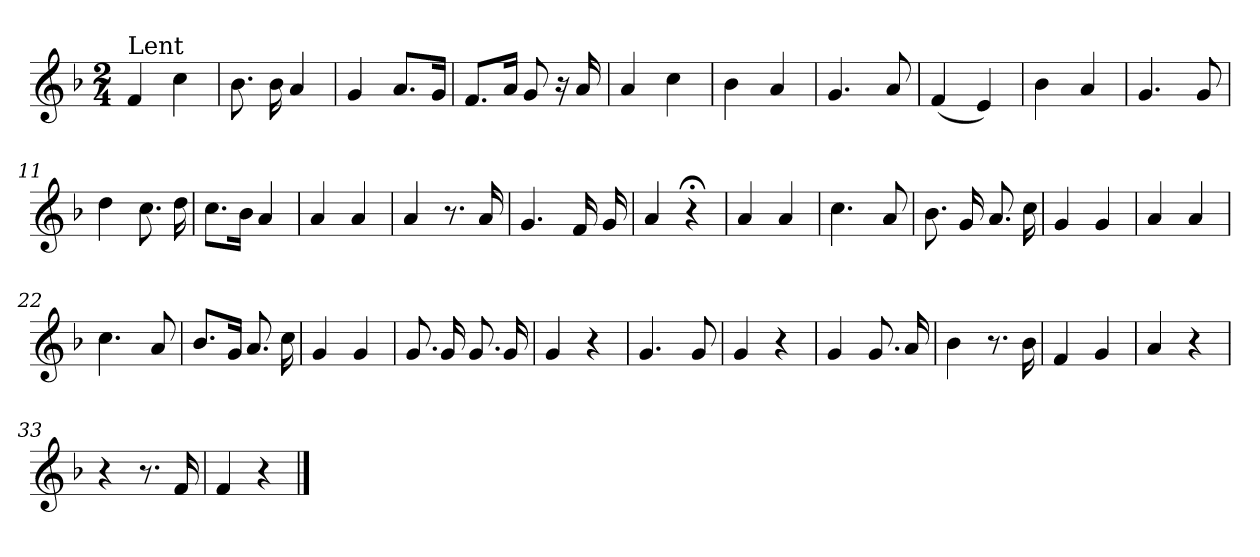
**kern
*part1
*staff1
*clefG2
*k[b-]
*F:
*M2/4
=1
!LO:TX:a:t=Lent
4f/
4cc\
=2
8.b-\
16b-\
4a/
=3
4g/
8.a/L
16g/Jk
=4
8.f/L
16a/Jk
8g/
16r
16a/
=5
4a/
4cc\
=6
4b-\
4a/
=7
4.g/
8a/
=8
(<4f/
4e/)
=9
4b-\
4a/
!!LO:LB:g=z
=10
4.g/
8g/
=11
4dd\
8.cc\
16dd\
=12
8.cc\L
16b-\Jk
4a/
=13
4a/
4a/
=14
4a/
8.r
16a/
=15
4.g/
16f/
16g/
=16
4a/
4r;<
=17
4a/
4a/
=18
4.cc\
8a/
=19
8.b-\
16g/
8.a/
16cc\
!!LO:LB:g=z
=20
4g/
4g/
=21
4a/
4a/
=22
4.cc\
8a/
=23
8.b-/L
16g/Jk
8.a/
16cc\
=24
4g/
4g/
=25
8.g/
16g/
8.g/
16g/
=26
4g/
4r
=27
4.g/
8g/
=28
4g/
4r
=29
4g/
8.g/
16a/
!!LO:LB:g=z
=30
4b-\
8.r
16b-\
=31
4f/
4g/
!!LO:LB:g=z
=32
4a/
4r
!!LO:LB:g=z
=33
4r
8.r
16f/
=34
4f/
4r
==
*-
